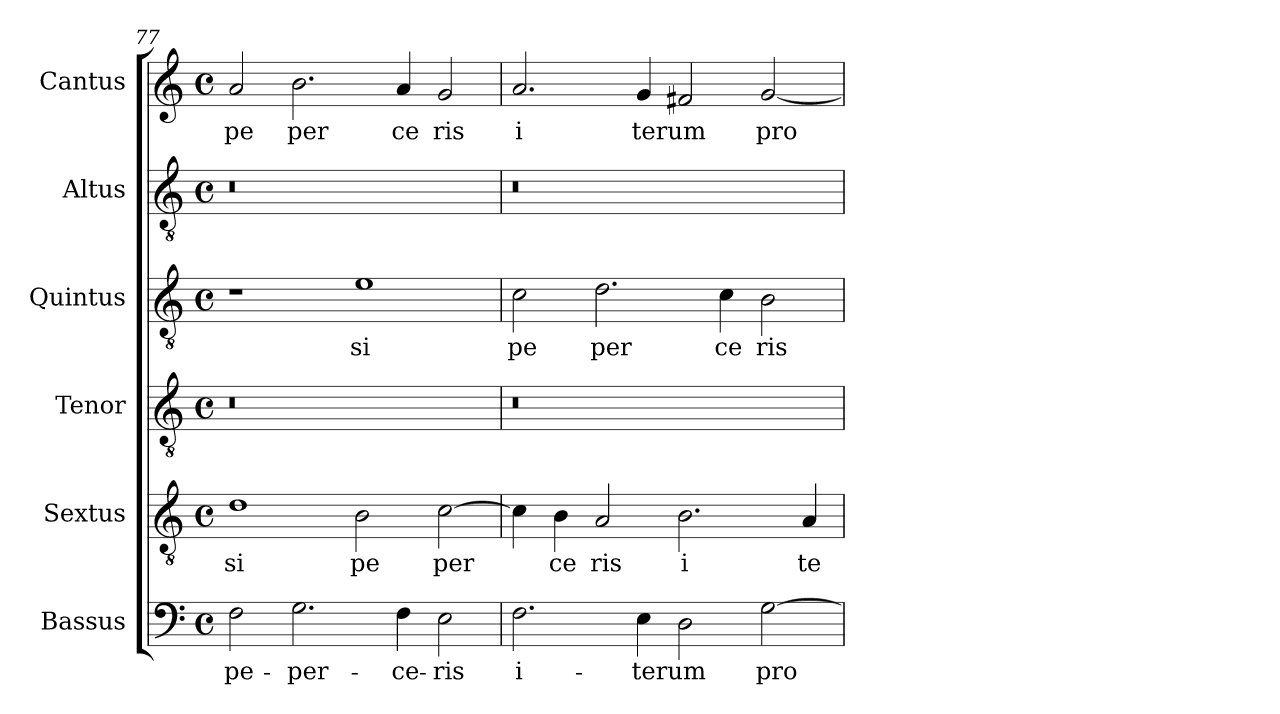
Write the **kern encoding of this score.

**kern	**text	**kern	**text	**kern	**kern	**text	**kern	**kern	**text
*part6	*part6	*part5	*part5	*part4	*part3	*part3	*part2	*part1	*part1
*staff6	*staff6	*staff5	*staff5	*staff4	*staff3	*staff3	*staff2	*staff1	*staff1
*I"Bassus	*	*I"Sextus	*	*I"Tenor	*I"Quintus	*	*I"Altus	*I"Cantus	*
*clefF4	*	*clefGv2	*	*clefGv2	*clefGv2	*	*clefGv2	*clefG2	*
*M4/4	*	*M4/4	*	*M4/4	*M4/4	*	*M4/4	*M4/4	*
*met(c)	*	*met(c)	*	*met(c)	*met(c)	*	*met(c)	*met(c)	*
=77	=77	=77	=77	=77	=77	=77	=77	=77	=77
!	!LO:LY:b:cj	!	!LO:LY:b:cj	!	!	!	!	!	!LO:LY:b:cj
2F\	pe-	1d	si	0r	1r	.	0r	2a/	pe
!	!LO:LY:b:cj	!	!	!	!	!	!	!	!LO:LY:b:cj
2.G\	-per-	.	.	.	.	.	.	2.b\	per
!	!	!	!LO:LY:b:cj	!	!	!LO:LY:b:cj	!	!	!
.	.	2B\	pe	.	1e	si	.	.	.
!	!LO:LY:b:cj	!	!	!	!	!	!	!	!LO:LY:b:cj
4F\	-ce-	.	.	.	.	.	.	4a/	ce
!	!LO:LY:b:cj	!	!LO:LY:b	!	!	!	!	!	!LO:LY:b:cj
2E\	-ris	[>2c\	per	.	.	.	.	2g/	ris
=78	=78	=78	=78	=78	=78	=78	=78	=78	=78
!	!LO:LY:b:cj	!	!	!	!	!LO:LY:b:cj	!	!	!LO:LY:b:cj
2.F\	i-	4c\]	.	0r	2c\	pe	0r	2.a/	i
!	!	!	!LO:LY:b:cj	!	!	!	!	!	!
.	.	4B\	ce	.	.	.	.	.	.
!	!	!	!LO:LY:b:cj	!	!	!LO:LY:b:cj	!	!	!
.	.	2A/	ris	.	2.d\	per	.	.	.
!	!LO:LY:b	!	!	!	!	!	!	!	!LO:LY:b
4E\	-terum	.	.	.	.	.	.	4g/	terum
!	!	!	!LO:LY:b:cj	!	!	!	!	!	!
2D\	.	2.B\	i	.	.	.	.	2f#X/	.
!	!	!	!	!	!	!LO:LY:b:cj	!	!	!
.	.	.	.	.	4c\	ce	.	.	.
!	!LO:LY:b	!	!	!	!	!LO:LY:b:cj	!	!	!LO:LY:b
[>2G\	pro-	.	.	.	2B\	ris	.	[<2g/	pro
!	!	!	!LO:LY:b:cj	!	!	!	!	!	!
.	.	4A/	te	.	.	.	.	.	.
=	=	=	=	=	=	=	=	=	=
*-	*-	*-	*-	*-	*-	*-	*-	*-	*-
